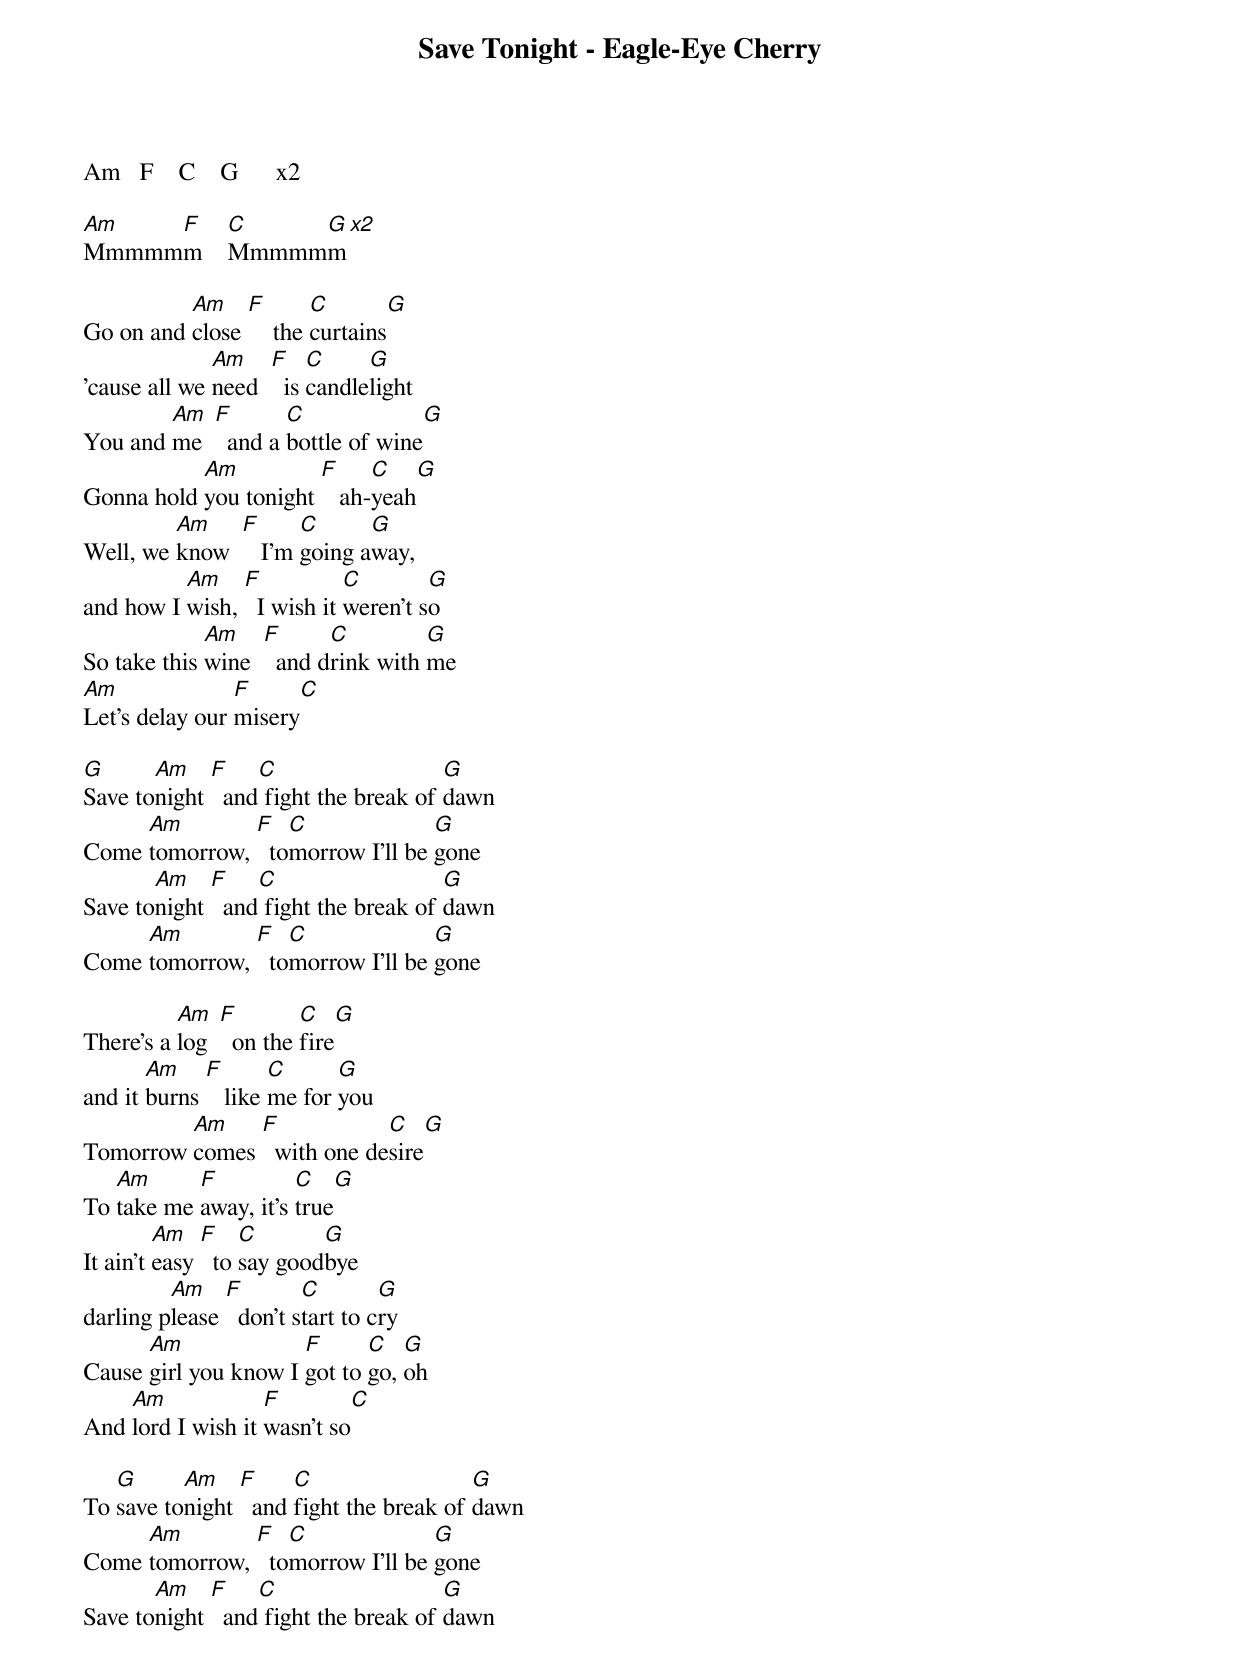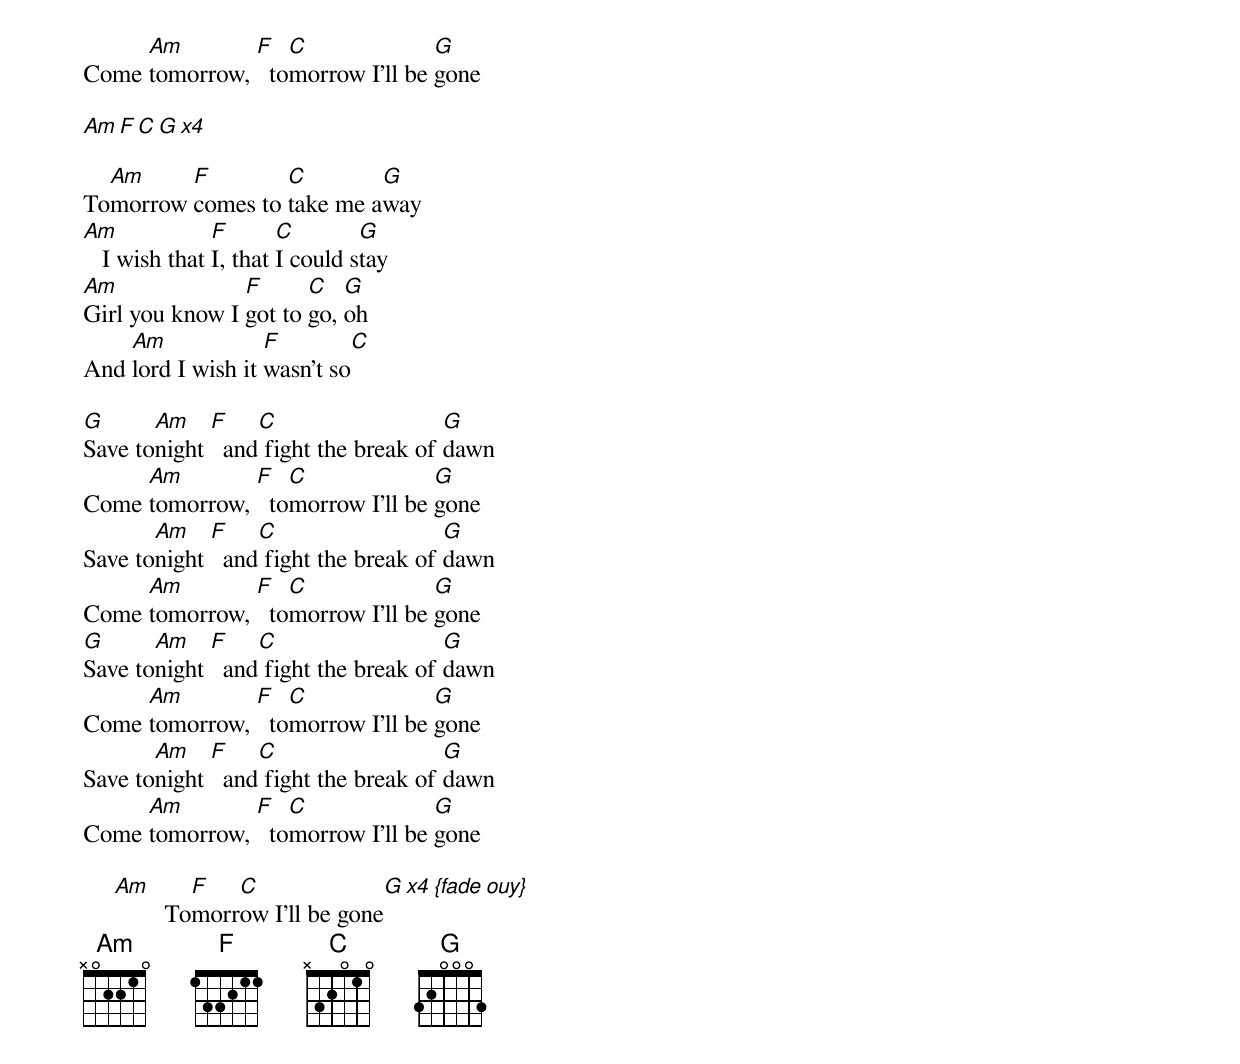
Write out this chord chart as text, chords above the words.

Save Tonight - Eagle-Eye Cherry

Am   F    C    G      x2

Am   F    C    G      x2
Mmmmmm    Mmmmmm

          Am    F       C        G
Go on and close     the curtains
              Am    F    C     G
'cause all we need    is candlelight
        Am  F       C              G
You and me    and a bottle of wine
           Am          F     C     G
Gonna hold you tonight    ah-yeah
         Am    F      C      G
Well, we know     I'm going away,
          Am    F           C        G
and how I wish,   I wish it weren't so
             Am    F      C         G
So take this wine    and drink with me
Am              F       C
Let's delay our misery

G      Am    F    C                   G
Save tonight   and fight the break of dawn
     Am        F   C              G
Come tomorrow,   tomorrow I'll be gone
       Am    F    C                   G
Save tonight   and fight the break of dawn
     Am        F   C              G
Come tomorrow,   tomorrow I'll be gone

          Am   F        C    G
There's a log    on the fire
       Am    F       C      G
and it burns    like me for you
         Am    F            C    G
Tomorrow comes   with one desire
   Am      F          C        G
To take me away, it's true
         Am   F    C       G
It ain't easy   to say goodbye
         Am    F        C        G
darling please   don't start to cry
      Am              F      C   G
Cause girl you know I got to go, oh
    Am             F          C
And lord I wish it wasn't so

   G      Am    F     C                  G
To save tonight   and fight the break of dawn
     Am        F   C              G
Come tomorrow,   tomorrow I'll be gone
       Am    F    C                   G
Save tonight   and fight the break of dawn
     Am        F   C              G
Come tomorrow,   tomorrow I'll be gone

{Guitar solo}
Am   F    C    G      x4

  Am     F        C        G
Tomorrow comes to take me away
Am             F       C        G
   I wish that I, that I could stay
Am              F      C   G
Girl you know I got to go, oh
    Am             F          C
And lord I wish it wasn't so

G      Am    F    C                   G
Save tonight   and fight the break of dawn
     Am        F   C              G
Come tomorrow,   tomorrow I'll be gone
       Am    F    C                   G
Save tonight   and fight the break of dawn
     Am        F   C              G
Come tomorrow,   tomorrow I'll be gone
G      Am    F    C                   G
Save tonight   and fight the break of dawn
     Am        F   C              G
Come tomorrow,   tomorrow I'll be gone
       Am    F    C                   G
Save tonight   and fight the break of dawn
     Am        F   C              G
Come tomorrow,   tomorrow I'll be gone

     Am        F   C              G	 x4   {fade ouy}
             Tomorrow I'll be gone
